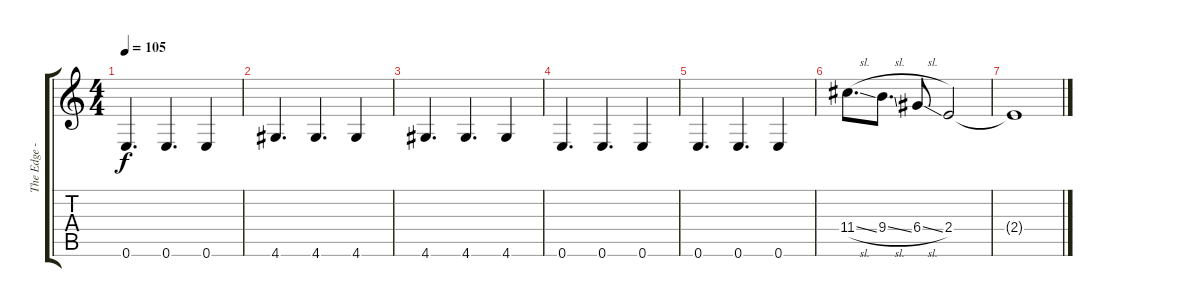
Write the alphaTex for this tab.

\track ("The Edge - GII" "The Edge -") {instrument electricguitarclean}
\staff {score tabs}
\tuning (E4 B3 G3 D3 A2 E2) {hide}
\ts (4 4)
\tempo 105
\clef g2
\ks c
0.6.4{d dy f} 0.6.4{d} 0.6.4 |
4.6.4{d} 4.6.4{d} 4.6.4 |
4.6.4{d} 4.6.4{d} 4.6.4 |
0.6.4{d} 0.6.4{d} 0.6.4 |
0.6.4{d} 0.6.4{d} 0.6.4 |
11.4{sl}.8{d} 9.4{sl}.8{d} 6.4{sl}.8 2.4.2 |
2.4{t}.1
